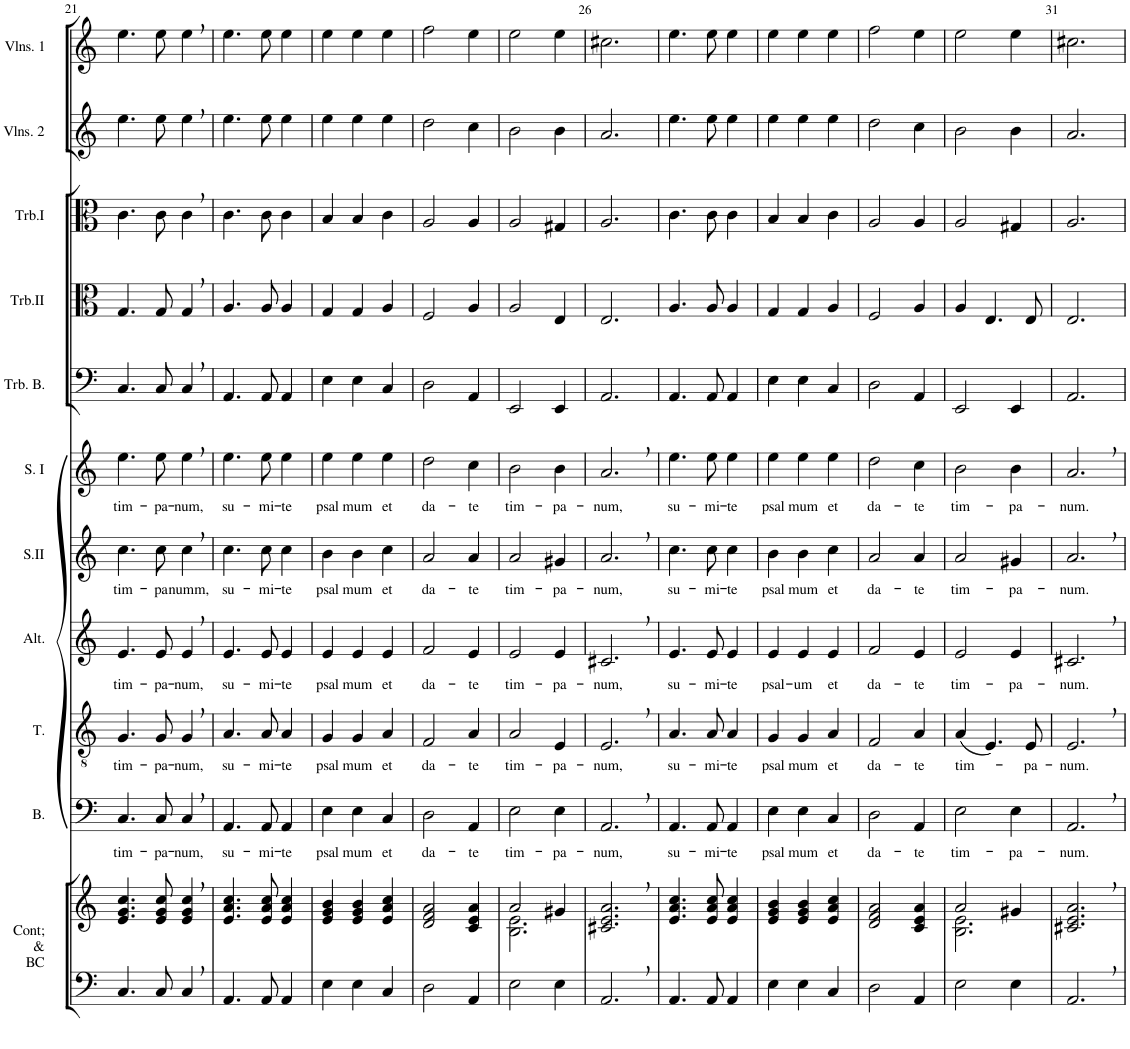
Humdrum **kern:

**kern	**kern	**kern	**text	**kern	**text	**kern	**text	**kern	**text	**kern	**text	**kern	**kern	**kern	**kern	**kern
*part11	*part11	*part10	*part10	*part9	*part9	*part8	*part8	*part7	*part7	*part6	*part6	*part5	*part4	*part3	*part2	*part1
*staff12	*staff11	*staff10	*staff10	*staff9	*staff9	*staff8	*staff8	*staff7	*staff7	*staff6	*staff6	*staff5	*staff4	*staff3	*staff2	*staff1
*I"Continuo &amp; Basse Continue	*	*I"Basse	*	*I"Ténor	*	*I"Alto	*	*I"Soprano II	*	*I"Soprane I	*	*I"Trombone Basse	*I"Trombone II	*I"Trombone I	*I"Deuxièmes Violons	*I"Premiers Violons
*I'Cont; &amp; BC	*	*I'B.	*	*I'T.	*	*I'Alt.	*	*I'S.II	*	*I'S. I	*	*I'Trb. B.	*I'Trb.II	*I'Trb.I	*I'Vlns. 2	*I'Vlns. 1
!!LO:PB:g=z
*clefF4	*clefG2	*clefF4	*	*clefGv2	*	*clefG2	*	*clefG2	*	*clefG2	*	*clefF4	*clefC3	*clefC3	*clefG2	*clefG2
*k[]	*k[]	*k[]	*	*k[]	*	*k[]	*	*k[]	*	*k[]	*	*k[]	*k[]	*k[]	*k[]	*k[]
*M3/4	*M3/4	*M3/4	*	*M3/4	*	*M3/4	*	*M3/4	*	*M3/4	*	*M3/4	*M3/4	*M3/4	*M3/4	*M3/4
=21	=21	=21	=21	=21	=21	=21	=21	=21	=21	=21	=21	=21	=21	=21	=21	=21
!	!	!	!LO:LY:b	!	!LO:LY:b	!	!LO:LY:b	!	!LO:LY:b	!	!LO:LY:b	!	!	!	!	!
4.C/	4.e/ 4.g/ 4.cc/	4.C/	tim-	4.G/	tim-	4.e/	tim-	4.cc\	tim-	4.ee\	tim-	4.C/	4.G/	4.c\	4.ee\	4.ee\
!	!	!	!LO:LY:b	!	!LO:LY:b	!	!LO:LY:b	!	!LO:LY:b	!	!LO:LY:b	!	!	!	!	!
8C/	8e/ 8g/ 8cc/	8C/	-pa-	8G/	-pa-	8e/	-pa-	8cc\	-pa-	8ee\	-pa-	8C/	8G/	8c\	8ee\	8ee\
!	!	!	!LO:LY:b	!	!LO:LY:b	!	!LO:LY:b	!	!LO:LY:b	!	!LO:LY:b	!	!	!	!	!
4C,/	4e/, 4g/, 4cc/,	4C,/	-num,	4G,/	-num,	4e,/	-num,	4cc,\	-numm,	4ee,\	-num,	4C,/	4G,/	4c,\	4ee,\	4ee,\
=22	=22	=22	=22	=22	=22	=22	=22	=22	=22	=22	=22	=22	=22	=22	=22	=22
!	!	!	!LO:LY:b	!	!LO:LY:b	!	!LO:LY:b	!	!LO:LY:b	!	!LO:LY:b	!	!	!	!	!
4.AA/	4.e/ 4.a/ 4.cc/	4.AA/	su-	4.A/	su-	4.e/	su-	4.cc\	su-	4.ee\	su-	4.AA/	4.A/	4.c\	4.ee\	4.ee\
!	!	!	!LO:LY:b	!	!LO:LY:b	!	!LO:LY:b	!	!LO:LY:b	!	!LO:LY:b	!	!	!	!	!
8AA/	8e/ 8a/ 8cc/	8AA/	-mi-	8A/	-mi-	8e/	-mi-	8cc\	-mi-	8ee\	-mi-	8AA/	8A/	8c\	8ee\	8ee\
!	!	!	!LO:LY:b	!	!LO:LY:b	!	!LO:LY:b	!	!LO:LY:b	!	!LO:LY:b	!	!	!	!	!
4AA/	4e/ 4a/ 4cc/	4AA/	-te	4A/	-te	4e/	-te	4cc\	-te	4ee\	-te	4AA/	4A/	4c\	4ee\	4ee\
=23	=23	=23	=23	=23	=23	=23	=23	=23	=23	=23	=23	=23	=23	=23	=23	=23
!	!	!	!LO:LY:b	!	!LO:LY:b	!	!LO:LY:b	!	!LO:LY:b	!	!LO:LY:b	!	!	!	!	!
4E\	4e/ 4g/ 4b/	4E\	psal-	4G/	psal-	4e/	psal-	4b\	psal-	4ee\	psal-	4E\	4G/	4B/	4ee\	4ee\
!	!	!	!LO:LY:b	!	!LO:LY:b	!	!LO:LY:b	!	!LO:LY:b	!	!LO:LY:b	!	!	!	!	!
4E\	4e/ 4g/ 4b/	4E\	-mum	4G/	-mum	4e/	-mum	4b\	-mum	4ee\	-mum	4E\	4G/	4B/	4ee\	4ee\
!	!	!	!LO:LY:b	!	!LO:LY:b	!	!LO:LY:b	!	!LO:LY:b	!	!LO:LY:b	!	!	!	!	!
4C/	4e/ 4a/ 4cc/	4C/	et	4A/	et	4e/	et	4cc\	et	4ee\	et	4C/	4A/	4c\	4ee\	4ee\
=24	=24	=24	=24	=24	=24	=24	=24	=24	=24	=24	=24	=24	=24	=24	=24	=24
!	!	!	!LO:LY:b	!	!LO:LY:b	!	!LO:LY:b	!	!LO:LY:b	!	!LO:LY:b	!	!	!	!	!
2D\	2d/ 2f/ 2a/	2D\	da-	2F/	da-	2f/	da-	2a/	da-	2dd\	da-	2D\	2F/	2A/	2dd\	2ff\
!	!	!	!LO:LY:b	!	!LO:LY:b	!	!LO:LY:b	!	!LO:LY:b	!	!LO:LY:b	!	!	!	!	!
4AA/	4c/ 4e/ 4a/	4AA/	-te	4A/	-te	4e/	-te	4a/	-te	4cc\	-te	4AA/	4A/	4A/	4cc\	4ee\
=25	=25	=25	=25	=25	=25	=25	=25	=25	=25	=25	=25	=25	=25	=25	=25	=25
*	*^	*	*	*	*	*	*	*	*	*	*	*	*	*	*	*
!	!	!	!	!LO:LY:b	!	!LO:LY:b	!	!LO:LY:b	!	!LO:LY:b	!	!LO:LY:b	!	!	!	!	!
2E\	2a/	2.B\ 2.e\	2E\	tim-	2A/	tim-	2e/	tim-	2a/	tim-	2b\	tim-	2EE/	2A/	2A/	2b\	2ee\
!	!	!	!	!LO:LY:b	!	!LO:LY:b	!	!LO:LY:b	!	!LO:LY:b	!	!LO:LY:b	!	!	!	!	!
4E\	4g#X/	.	4E\	-pa-	4E/	-pa-	4e/	-pa-	4g#X/	-pa-	4b\	-pa-	4EE/	4E/	4G#X/	4b\	4ee\
*	*v	*v	*	*	*	*	*	*	*	*	*	*	*	*	*	*	*
=26	=26	=26	=26	=26	=26	=26	=26	=26	=26	=26	=26	=26	=26	=26	=26	=26
!	!	!	!LO:LY:b	!	!LO:LY:b	!	!LO:LY:b	!	!LO:LY:b	!	!LO:LY:b	!	!	!	!	!
2.AA,/	2.c#X/, 2.e/, 2.a/,	2.AA,/	-num,	2.E,/	-num,	2.c#X,/	-num,	2.a,/	-num,	2.a,/	-num,	2.AA/	2.E/	2.A/	2.a/	2.cc#X\
=27	=27	=27	=27	=27	=27	=27	=27	=27	=27	=27	=27	=27	=27	=27	=27	=27
!	!	!	!LO:LY:b	!	!LO:LY:b	!	!LO:LY:b	!	!LO:LY:b	!	!LO:LY:b	!	!	!	!	!
4.AA/	4.e/ 4.a/ 4.cc/	4.AA/	su-	4.A/	su-	4.e/	su-	4.cc\	su-	4.ee\	su-	4.AA/	4.A/	4.c\	4.ee\	4.ee\
!	!	!	!LO:LY:b	!	!LO:LY:b	!	!LO:LY:b	!	!LO:LY:b	!	!LO:LY:b	!	!	!	!	!
8AA/	8e/ 8a/ 8cc/	8AA/	-mi-	8A/	-mi-	8e/	-mi-	8cc\	-mi-	8ee\	-mi-	8AA/	8A/	8c\	8ee\	8ee\
!	!	!	!LO:LY:b	!	!LO:LY:b	!	!LO:LY:b	!	!LO:LY:b	!	!LO:LY:b	!	!	!	!	!
4AA/	4e/ 4a/ 4cc/	4AA/	-te	4A/	-te	4e/	-te	4cc\	-te	4ee\	-te	4AA/	4A/	4c\	4ee\	4ee\
=28	=28	=28	=28	=28	=28	=28	=28	=28	=28	=28	=28	=28	=28	=28	=28	=28
!	!	!	!LO:LY:b	!	!LO:LY:b	!	!LO:LY:b	!	!LO:LY:b	!	!LO:LY:b	!	!	!	!	!
4E\	4e/ 4g/ 4b/	4E\	psal-	4G/	psal-	4e/	psal-	4b\	psal-	4ee\	psal-	4E\	4G/	4B/	4ee\	4ee\
!	!	!	!LO:LY:b	!	!LO:LY:b	!	!LO:LY:b	!	!LO:LY:b	!	!LO:LY:b	!	!	!	!	!
4E\	4e/ 4g/ 4b/	4E\	-mum	4G/	-mum	4e/	-um	4b\	-mum	4ee\	-mum	4E\	4G/	4B/	4ee\	4ee\
!	!	!	!LO:LY:b	!	!LO:LY:b	!	!LO:LY:b	!	!LO:LY:b	!	!LO:LY:b	!	!	!	!	!
4C/	4e/ 4a/ 4cc/	4C/	et	4A/	et	4e/	et	4cc\	et	4ee\	et	4C/	4A/	4c\	4ee\	4ee\
=29	=29	=29	=29	=29	=29	=29	=29	=29	=29	=29	=29	=29	=29	=29	=29	=29
!	!	!	!LO:LY:b	!	!LO:LY:b	!	!LO:LY:b	!	!LO:LY:b	!	!LO:LY:b	!	!	!	!	!
2D\	2d/ 2f/ 2a/	2D\	da-	2F/	da-	2f/	da-	2a/	da-	2dd\	da-	2D\	2F/	2A/	2dd\	2ff\
!	!	!	!LO:LY:b	!	!LO:LY:b	!	!LO:LY:b	!	!LO:LY:b	!	!LO:LY:b	!	!	!	!	!
4AA/	4c/ 4e/ 4a/	4AA/	-te	4A/	-te	4e/	-te	4a/	-te	4cc\	-te	4AA/	4A/	4A/	4cc\	4ee\
=30	=30	=30	=30	=30	=30	=30	=30	=30	=30	=30	=30	=30	=30	=30	=30	=30
*	*^	*	*	*	*	*	*	*	*	*	*	*	*	*	*	*
!	!	!	!	!LO:LY:b	!	!LO:LY:b	!	!LO:LY:b	!	!LO:LY:b	!	!LO:LY:b	!	!	!	!	!
2E\	2a/	2.B\ 2.e\	2E\	tim-	(4A/	tim-	2e/	tim-	2a/	tim-	2b\	tim-	2EE/	4A/	2A/	2b\	2ee\
.	.	.	.	.	4.E/)	.	.	.	.	.	.	.	.	4.E/	.	.	.
!	!	!	!	!LO:LY:b	!	!	!	!LO:LY:b	!	!LO:LY:b	!	!LO:LY:b	!	!	!	!	!
4E\	4g#X/	.	4E\	-pa-	.	.	4e/	-pa-	4g#X/	-pa-	4b\	-pa-	4EE/	.	4G#X/	4b\	4ee\
!	!	!	!	!	!	!LO:LY:b	!	!	!	!	!	!	!	!	!	!	!
.	.	.	.	.	8E/	-pa-	.	.	.	.	.	.	.	8E/	.	.	.
*	*v	*v	*	*	*	*	*	*	*	*	*	*	*	*	*	*	*
=31	=31	=31	=31	=31	=31	=31	=31	=31	=31	=31	=31	=31	=31	=31	=31	=31
!	!	!	!LO:LY:b	!	!LO:LY:b	!	!LO:LY:b	!	!LO:LY:b	!	!LO:LY:b	!	!	!	!	!
2.AA,/	2.c#X/, 2.e/, 2.a/,	2.AA,/	-num.	2.E,/	-num.	2.c#X,/	-num.	2.a,/	-num.	2.a,/	-num.	2.AA/	2.E/	2.A/	2.a/	2.cc#X\
=	=	=	=	=	=	=	=	=	=	=	=	=	=	=	=	=
*-	*-	*-	*-	*-	*-	*-	*-	*-	*-	*-	*-	*-	*-	*-	*-	*-
